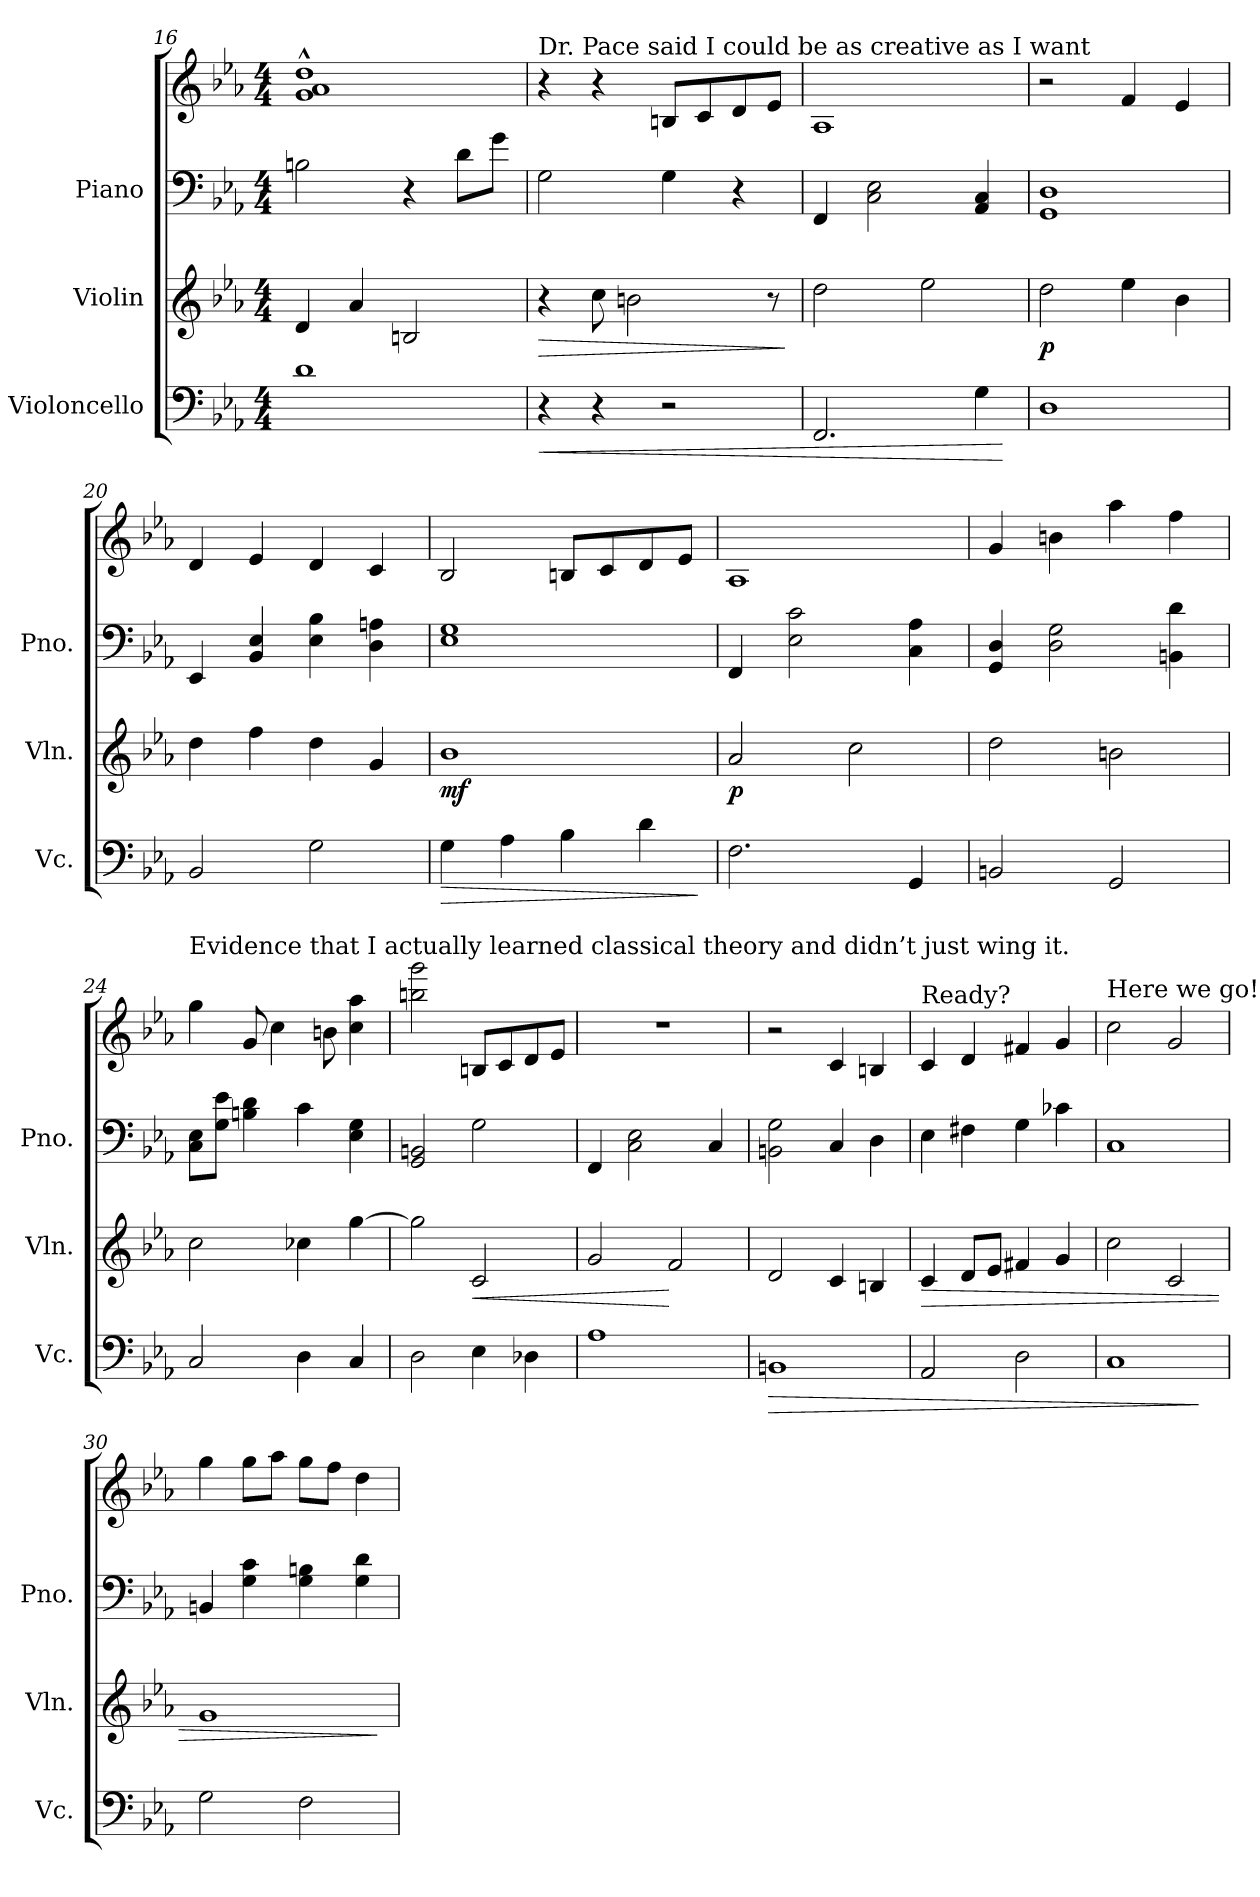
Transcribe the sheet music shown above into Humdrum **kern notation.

**kern	**dynam	**kern	**dynam	**kern	**kern
*part3	*part3	*part2	*part2	*part1	*part1
*staff4	*staff4	*staff3	*staff3	*staff2	*staff1
*I"Violoncello	*	*I"Violin	*	*I"Piano	*
*I'Vc.	*	*I'Vln.	*	*I'Pno.	*
*clefF4	*	*clefG2	*	*clefF4	*clefG2
*k[b-e-a-]	*	*k[b-e-a-]	*	*k[b-e-a-]	*k[b-e-a-]
*M4/4	*	*M4/4	*	*M4/4	*M4/4
=16	=16	=16	=16	=16	=16
1d	.	4d/	.	2Bn\	1g^^ 1a-^^ 1dd^^
.	.	4a-/	.	.	.
.	.	2Bn/	.	4r	.
.	.	.	.	8d\L	.
.	.	.	.	8g\J	.
!!LO:LB:g=z
=17	=17	=17	=17	=17	=17
!	!	!	!	!	!LO:TX:a:t=Dr. Pace said I could be as creative as I want
!	!LO:HP:b	!	!LO:HP:b	!	!
4r	<	4r	>	2G\	4r
4r	.	8cc\	.	.	4r
.	.	2bn\	.	.	.
2r	.	.	.	4G\	8Bn/L
.	.	.	.	.	8c/
.	.	.	.	4r	8d/
.	.	8r	.	.	8e-/J
.	.	.	]	.	.
=18	=18	=18	=18	=18	=18
2.FF/	.	2dd\	.	4FF/	1A-
.	.	.	.	2C\ 2E-\	.
.	.	2ee-\	.	.	.
4G\	.	.	.	4AA-/ 4C/	.
.	[	.	.	.	.
=19	=19	=19	=19	=19	=19
!	!	!	!LO:DY:b	!	!
1D	.	2dd\	p	1GG 1D	2r
.	.	4ee-\	.	.	4f/
.	.	4b-\	.	.	4e-/
=20	=20	=20	=20	=20	=20
2BB-/	.	4dd\	.	4EE-/	4d/
.	.	4ff\	.	4BB-/ 4E-/	4e-/
2G\	.	4dd\	.	4E-\ 4B-\	4d/
.	.	4g/	.	4D\ 4An\	4c/
!!LO:LB:g=z
=21	=21	=21	=21	=21	=21
!	!LO:HP:b	!	!LO:DY:b	!	!
4G\	>	1b-	mf	1E- 1G	2B-/
4A-\	.	.	.	.	.
4B-\	.	.	.	.	8Bn/L
.	.	.	.	.	8c/
4d\	.	.	.	.	8d/
.	.	.	.	.	8e-/J
.	]	.	.	.	.
=22	=22	=22	=22	=22	=22
!	!	!	!LO:DY:b	!	!
2.F\	.	2a-/	p	4FF/	1A-
.	.	.	.	2E-\ 2c\	.
.	.	2cc\	.	.	.
4GG/	.	.	.	4C\ 4A-\	.
=23	=23	=23	=23	=23	=23
2BBn/	.	2dd\	.	4GG/ 4D/	4g/
.	.	.	.	2D\ 2G\	4bn\
2GG/	.	2bn\	.	.	4aa-\
.	.	.	.	4BBn\ 4d\	4ff\
=24	=24	=24	=24	=24	=24
!	!	!	!	!	!LO:TX:a:t=Evidence that I actually learned classical theory and didn’t just wing it.
2C/	.	2cc\	.	8C\ 8E-\L	4gg\
.	.	.	.	8G\ 8e-\J	.
.	.	.	.	4Bn\ 4d\	8g/
.	.	.	.	.	4cc\
4D\	.	4cc-X\	.	4c\	.
.	.	.	.	.	8bn\
4C/	.	[4gg\	.	4E-\ 4G\	4cc\ 4aa-\
!!LO:PB:g=z
=25	=25	=25	=25	=25	=25
2D\	.	2gg\]	.	2GG/ 2BBn/	2bbn\ 2ggg\
!	!	!	!LO:HP:b	!	!
4E-\	.	2c/	<	2G\	8Bn/L
.	.	.	.	.	8c/
4D-X\	.	.	.	.	8d/
.	.	.	.	.	8e-/J
=26	=26	=26	=26	=26	=26
1A-	.	2g/	.	4FF/	1r
.	.	.	.	2C\ 2E-\	.
.	.	2f/	[	.	.
.	.	.	.	4C/	.
=27	=27	=27	=27	=27	=27
!	!LO:HP:b	!	!	!	!
1BBn	>	2d/	.	2BBn\ 2G\	2r
.	.	4c/	.	4C/	4c/
.	.	4Bn/	.	4D\	4Bn/
=28	=28	=28	=28	=28	=28
!	!	!	!	!	!LO:TX:a:t=Ready?
!	!	!	!LO:HP:b	!	!
2AA-/	.	4c/	>	4E-\	4c/
.	.	8d/L	.	4F#X\	4d/
.	.	8e-/J	.	.	.
2D\	.	4f#X/	.	4G\	4f#X/
.	.	4g/	.	4c-X\	4g/
!!LO:LB:g=z
=29	=29	=29	=29	=29	=29
!	!	!	!	!	!LO:TX:a:t=Here we go!
1C	.	2cc\	.	1C	2cc\
.	.	2c/	.	.	2g/
.	]	.	.	.	.
=30	=30	=30	=30	=30	=30
2G\	.	1g	.	4BBn/	4gg\
.	.	.	.	4G\ 4c\	8gg\L
.	.	.	.	.	8aa-\J
2F\	.	.	.	4G\ 4Bn\	8gg\L
.	.	.	.	.	8ff\J
.	.	.	.	4G\ 4d\	4dd\
.	.	.	]	.	.
=	=	=	=	=	=
*-	*-	*-	*-	*-	*-
